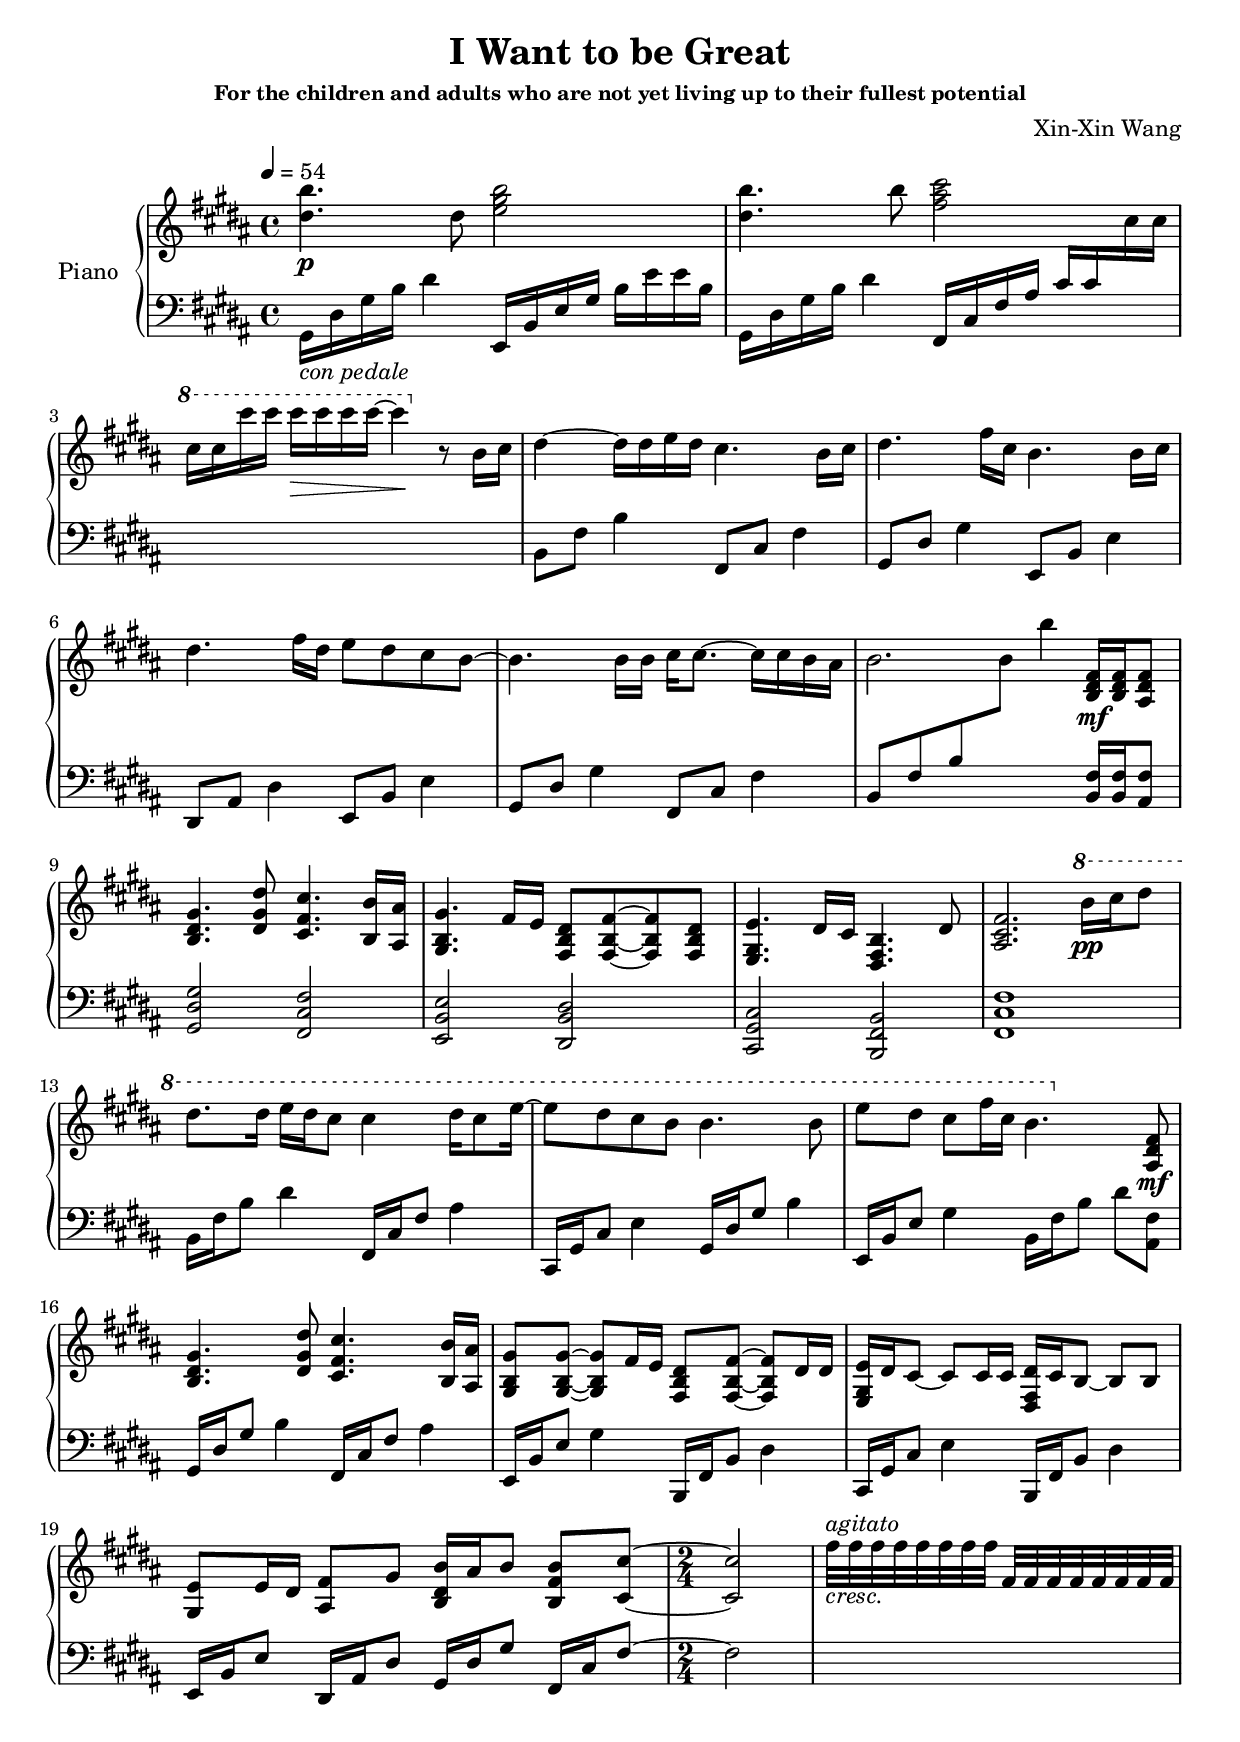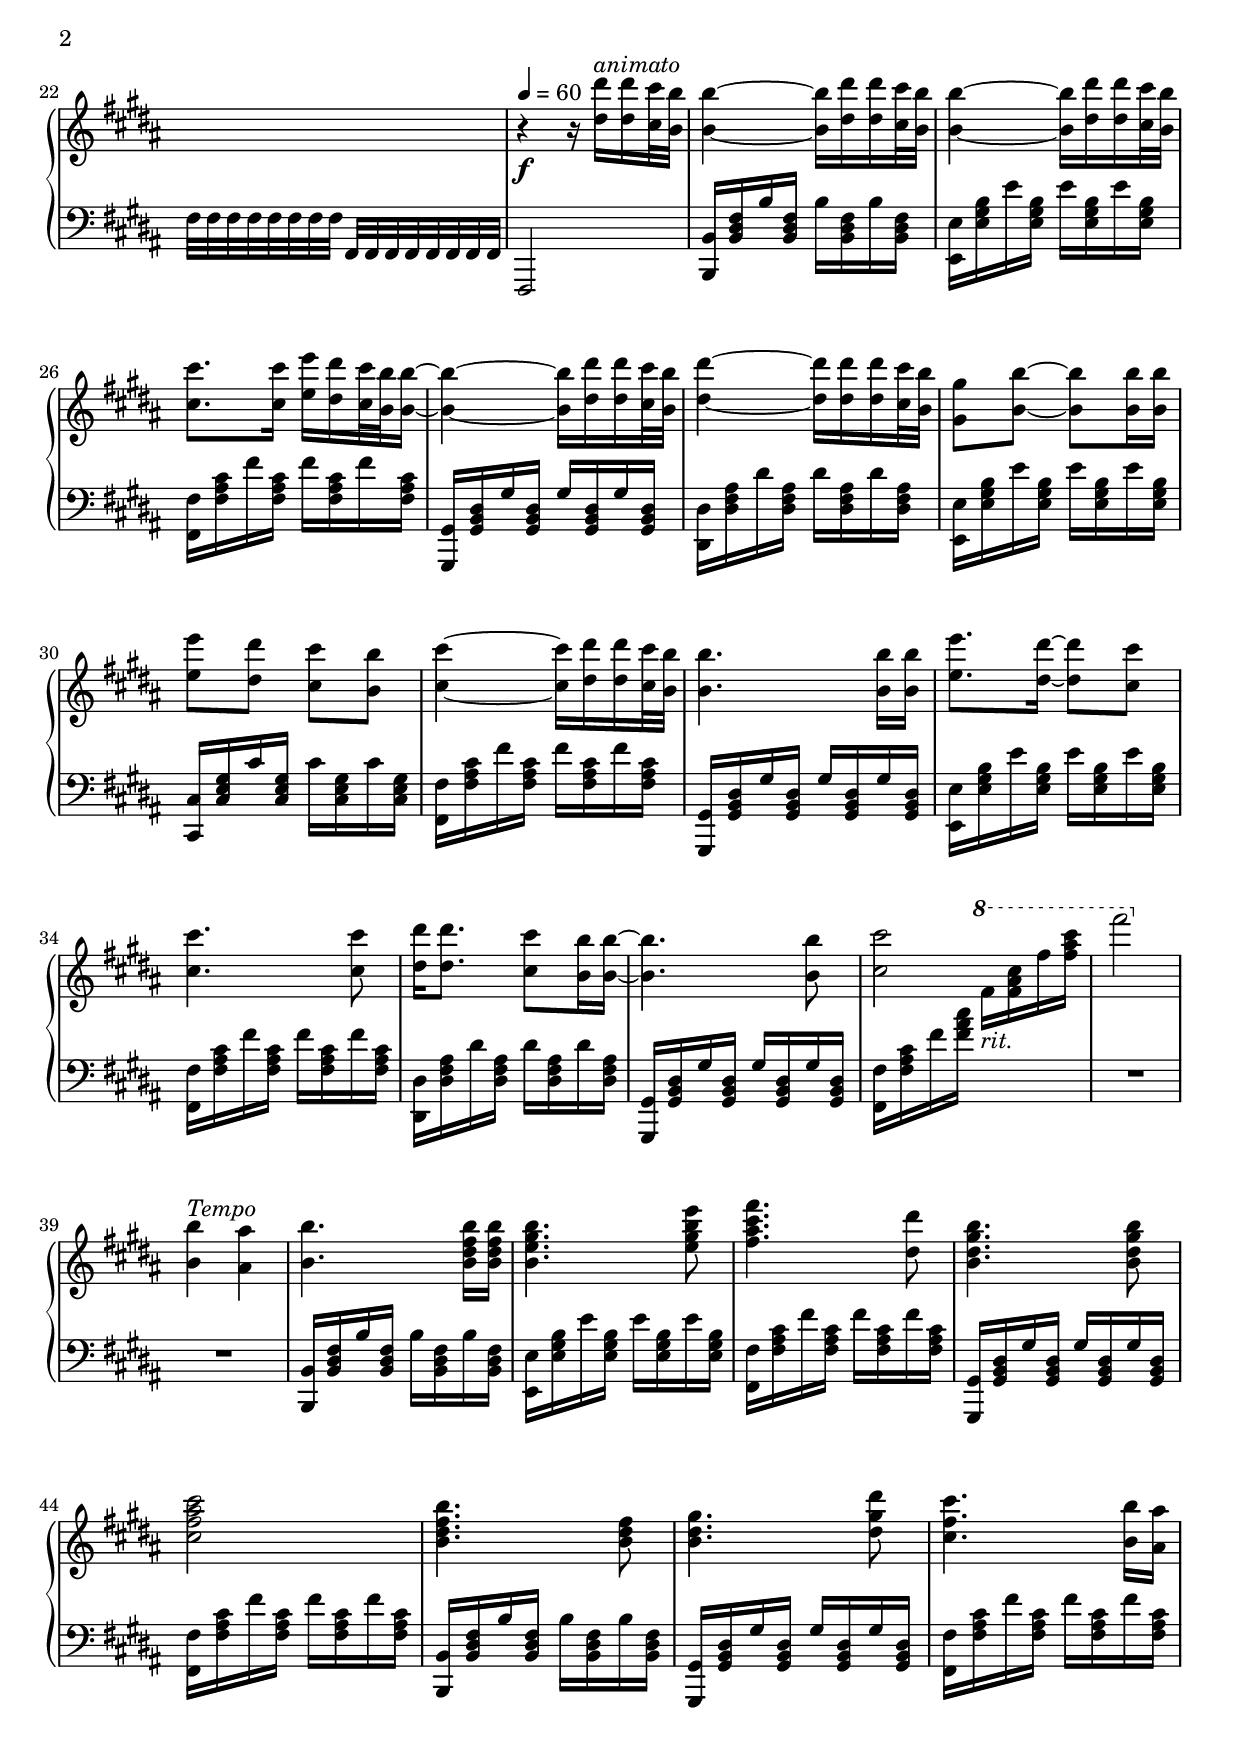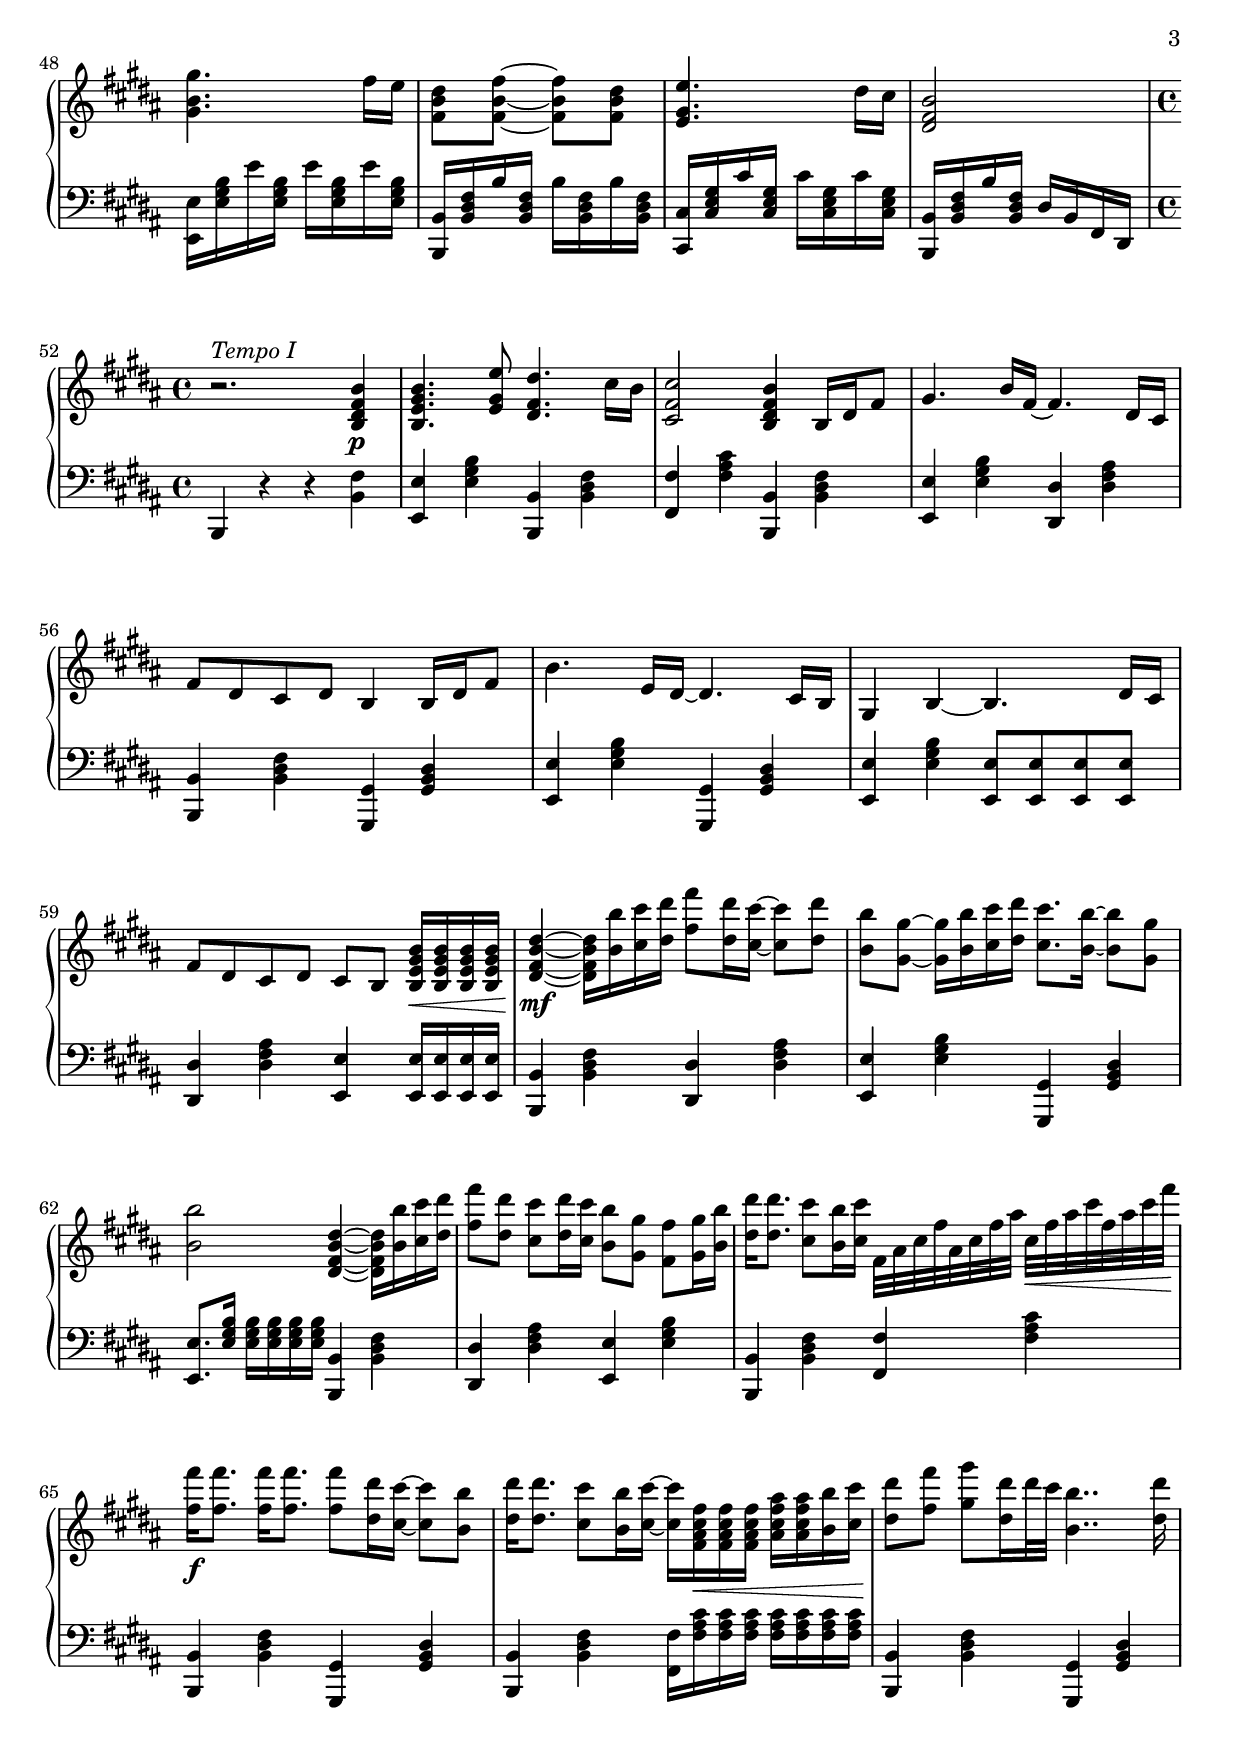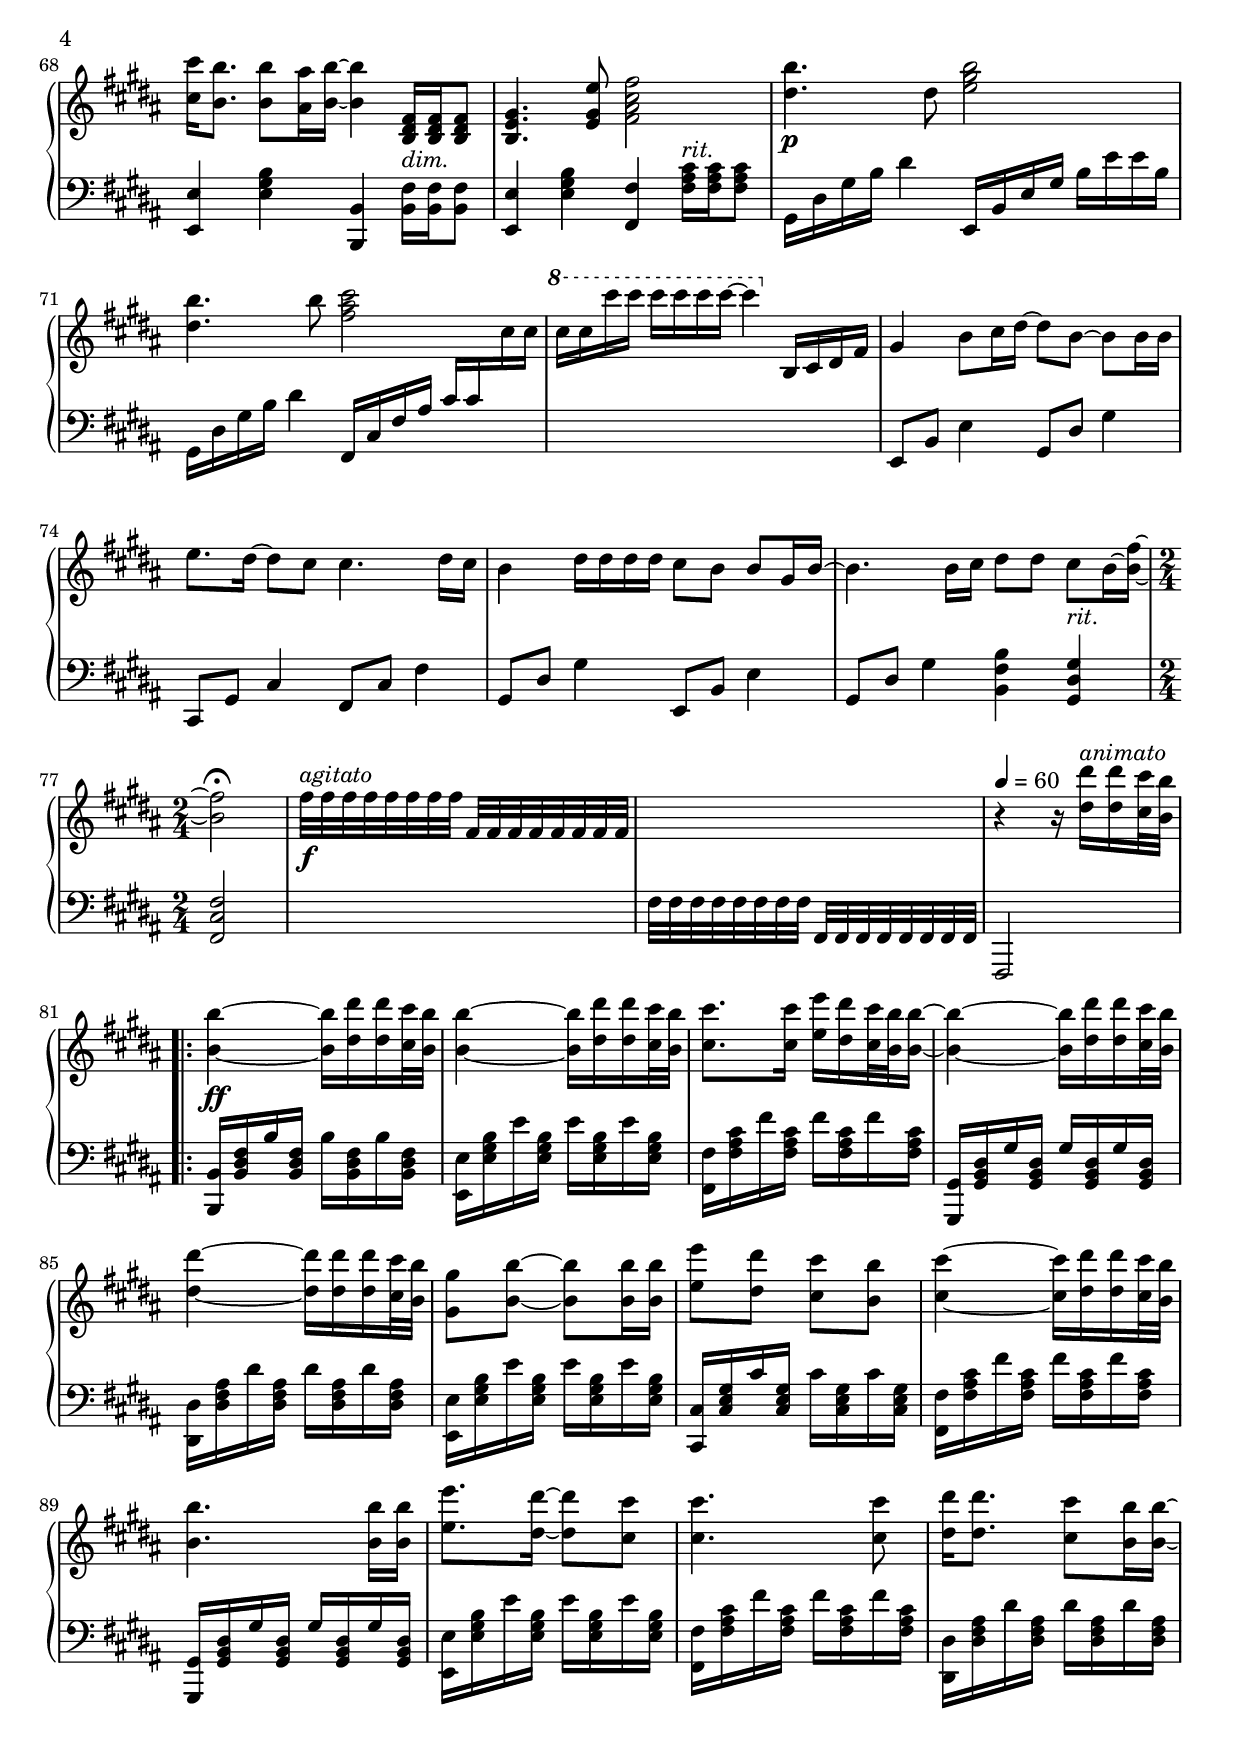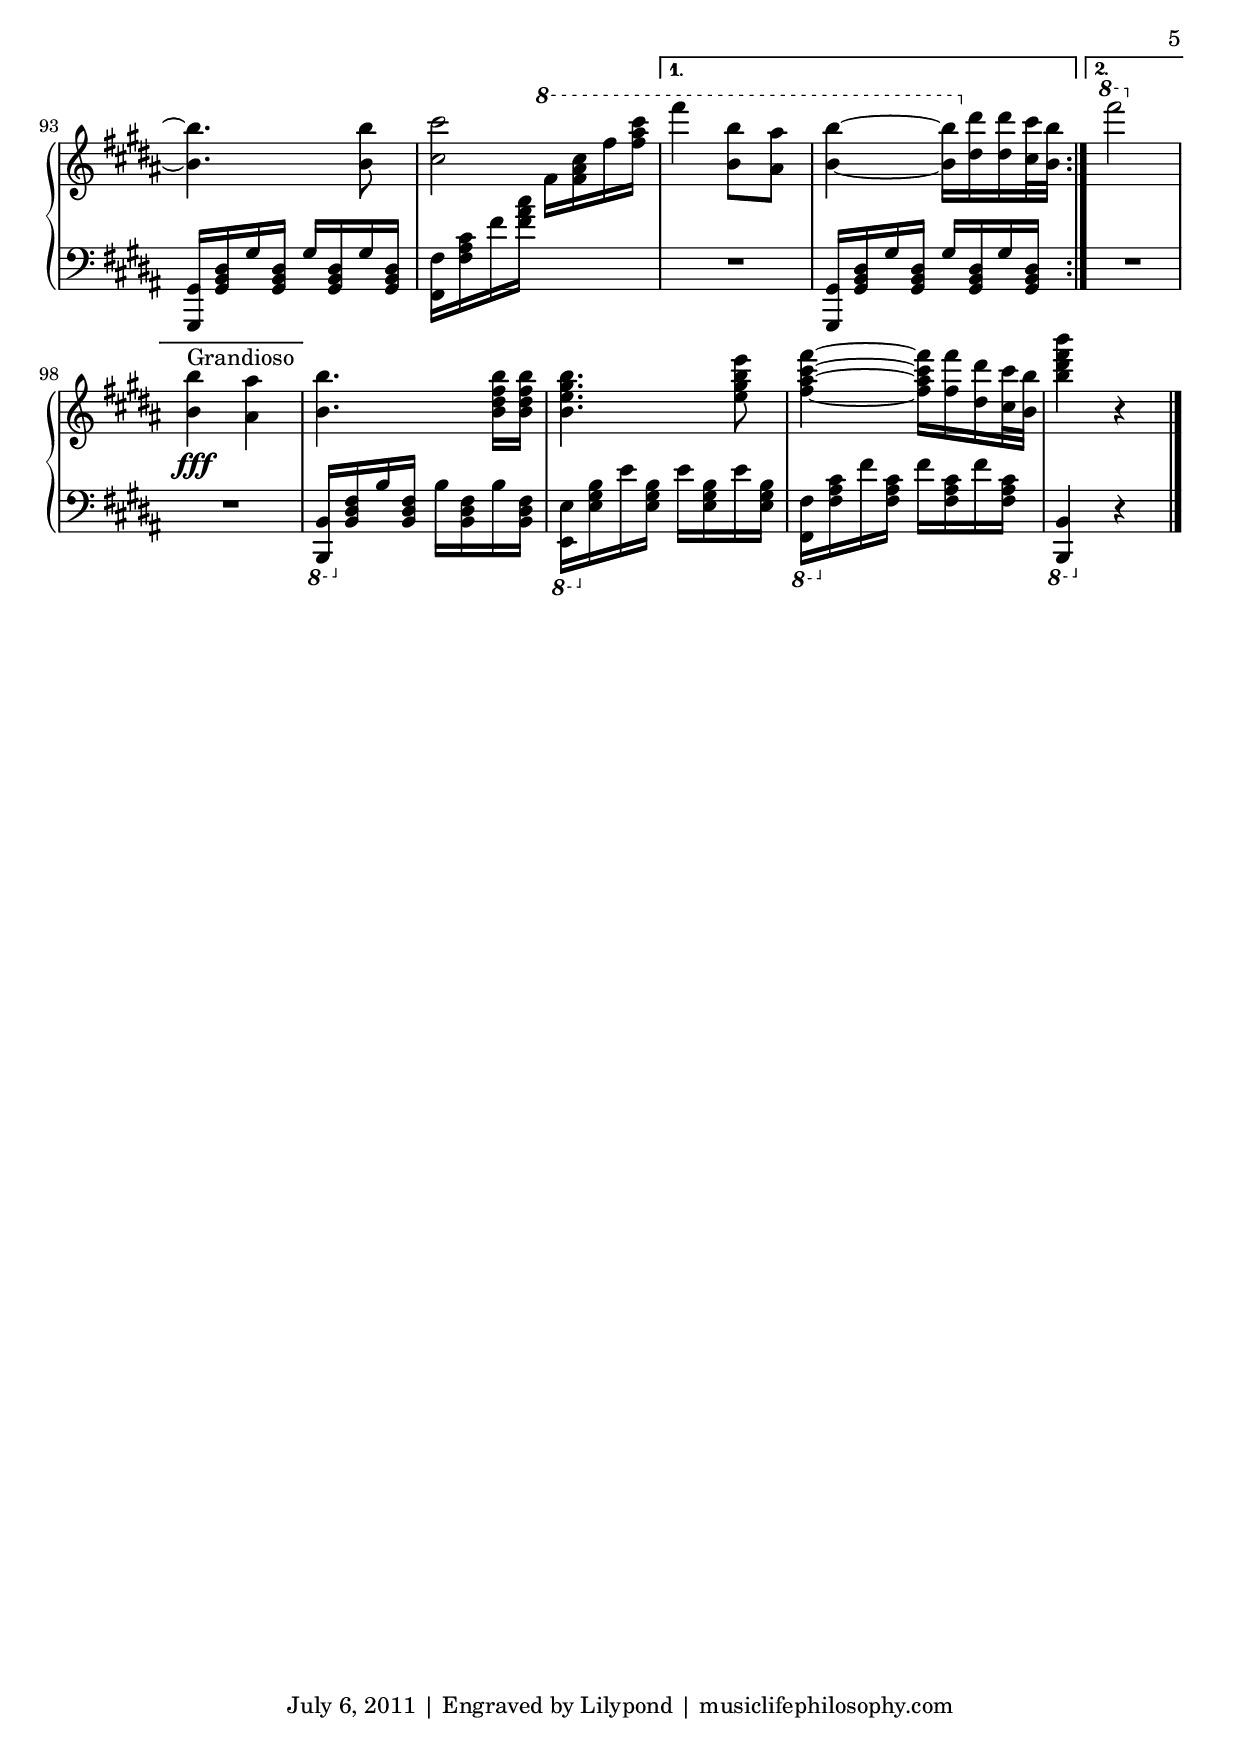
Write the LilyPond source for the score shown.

\version "2.14.2"
\include "english.ly"
\header {
  title = "I Want to be Great"
  subsubtitle = "For the children and adults who are not yet living up to their fullest potential"
  composer = "Xin-Xin Wang"
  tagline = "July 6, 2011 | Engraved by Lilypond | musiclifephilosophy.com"
}

pedale = \markup {\italic "con pedale"}
agitato = \markup {\italic "agitato"}
cres = \markup {\italic "cresc."}
animato = \markup {\italic "animato"}
tempoi = \markup {\italic "Tempo"}
rit = \markup {\italic "rit."}
tempoI = \markup {\italic "Tempo I"}
dim = \markup {\italic "dim."}
grandioso = \markup {"Grandioso"}

upper = \relative c'' {
  \tempo 4 = 54
  \key b \major
  <ds b'>4.\p ds8 <e gs b>2
  <ds b'>4. b'8 <fs as cs>2
  s2. r8 b,16 cs
  
  ds4~ds16 ds e ds cs4. b16 cs % Following the follower
  ds4. fs16 cs b4. b16 cs
  ds4. fs16 ds e8 ds cs b~
  b4. b16 b cs16 cs8.~cs16 cs b as
  b2. <b, ds fs>16\mf <b ds fs> <as ds fs>8
  
  <b ds gs>4. <ds gs ds'>8 <cs fs cs'>4. <b b'>16 <as as'>
  <gs b gs'>4. fs'16 e <fs, b ds>8 <fs b fs'>~<fs b fs'> <fs b ds>
  <e gs e'>4. ds'16 cs <ds, fs b>4. ds'8
  <as cs fs>2. \ottava #1 b''16\pp cs ds8
  
  ds8. ds16 e ds cs8 cs4 ds16 cs8 e16~ % Now I can see
  e8 ds cs b b4. b8
  e8 ds cs fs16 cs b4. \ottava #0 <as,, ds fs>8\mf
  <b ds gs>4. <ds gs ds'>8 <cs fs cs'>4. <b b'>16 <as as'>
  <gs b gs'>8 <gs b gs'>8~<gs b gs'>8 fs'16 e <fs, b ds>8 <fs b fs'>~<fs b fs'> ds'16 ds
  <e, gs e'> ds' cs8~cs cs16 cs <ds, fs ds'> cs' b8~b b
  <gs e'> e'16 ds <as fs'>8 gs' <b, ds b'>16 as' b8 <b, fs' b> <cs cs'>~
  \time 2/4
  <cs cs'>2
  
  fs'32^\agitato_\cres fs fs fs fs fs fs fs fs, fs fs fs fs fs fs fs
  \change Staff = "down" fs, fs fs fs fs fs fs fs fs, fs fs fs fs fs fs fs
  \change Staff = "up" \tempo 4 = 60 r4\f r16 <ds''' ds'>^\animato <ds ds'> <cs cs'>32 <b b'>
  
  <b b'>4~<b b'>16 <ds ds'> <ds ds'> <cs cs'>32 <b b'> % I want to be great
  <b b'>4~<b b'>16 <ds ds'> <ds ds'> <cs cs'>32 <b b'>
  <cs cs'>8. <cs cs'>16 <e e'> <ds ds'> <cs cs'>32 <b b'> <b b'>16~
  <b b'>4~<b b'>16 <ds ds'> <ds ds'> <cs cs'>32 <b b'>
  <ds ds'>4~<ds ds'>16 <ds ds'> <ds ds'> <cs cs'>32 <b b'>
  <gs gs'>8 <b b'>~<b b'> <b b'>16 <b b'>
  <e e'>8 <ds ds'> <cs cs'> <b b'>
  <cs cs'>4~<cs cs'>16 <ds ds'> <ds ds'> <cs cs'>32 <b b'>
  <b b'>4. <b b'>16 <b b'>
  <e e'>8. <ds ds'>16~<ds ds'>8 <cs cs'>
  <cs cs'>4. <cs cs'>8
  <ds ds'>16 <ds ds'>8. <cs cs'>8 <b b'>16 <b b'>~
  <b b'>4. <b b'>8
  <cs cs'>2
  fs''2 \ottava #0
  <b,,, b'>4^\tempoi <as as'>
  <b b'>4. <b ds fs b>16 <b ds fs b>
  
  <b e gs b>4. <e gs b e>8
  <fs as cs fs>4. <ds ds'>8
  <b ds gs b>4. <b ds gs b>8
  <cs fs as cs>2
  <b ds fs b>4. <b ds fs>8
  <b ds gs>4. <ds gs ds'>8
  <cs fs cs'>4. <b b'>16 <as as'>
  <gs b gs'>4. fs'16 e 
  <fs, b ds>8 <fs b fs'>~<fs b fs'> <fs b ds>
  <e gs e'>4. ds'16 cs 
  <ds, fs b>2
  
  \time 4/4
  r2.^\tempoI <b ds fs b>4\p
  <b e gs b>4. <e gs e'>8 <ds fs ds'>4. cs'16 b
  <cs, fs cs'>2 <b ds fs b>4 b16 ds fs8
  
  gs4. b16 fs~fs4. ds16 cs % I want to change
  fs8 ds cs ds b4 b16 ds fs8
  b4. e,16 ds~ds4. cs16 b
  gs4 b~b4. ds16 cs
  fs8 ds cs ds cs b <b e gs b>16\< <b e gs b> <b e gs b> <b e gs b>
  
  
  <ds fs b ds>4\mf~<ds fs b ds>16 <b' b'> <cs cs'> <ds ds'> <fs fs'>8 <ds ds'>16 <cs cs'>~<cs cs'>8 <ds ds'> % I will live a life
  <b b'> <gs gs'>~<gs gs'>16 <b b'> <cs cs'> <ds ds'> <cs cs'>8. <b b'>16~<b b'>8 <gs gs'>
  <b b'>2 <ds, fs b ds>4~<ds fs b ds>16 <b' b'> <cs cs'> <ds ds'>
  <fs fs'>8 <ds ds'> <cs cs'> <ds ds'>16 <cs cs'> <b b'>8 <gs gs'> <fs fs'> <gs gs'>16 <b b'>
  <ds ds'>16 <ds ds'>8. <cs cs'>8 <b b'>16 <cs cs'> fs,32 as cs fs as, cs fs as cs,\< fs as cs fs, as cs fs
  
  <fs, fs'>16\f <fs fs'>8. <fs fs'>16 <fs fs'>8. <fs fs'>8 <ds ds'>16 <cs cs'>~<cs cs'>8 <b b'> % Exploring, dreaming
  <ds ds'>16 <ds ds'>8. <cs cs'>8 <b b'>16 <cs cs'>~<cs cs'> <fs, as cs fs>\< <fs as cs fs> <fs as cs fs> <as cs fs as> <as cs fs as> <b b'> <cs cs'>
  <ds ds'>8\! <fs fs'> <gs gs'> <ds ds'>16 ds'32 cs <b, b'>4.. <ds ds'>16
  <cs cs'> <b b'>8. <b b'>8 <as as'>16 <b b'>~<b b'>4 <b, ds fs>16_\dim <b ds fs> <b ds fs>8
  
  <b e gs>4. <e gs e'>8 <fs as cs fs>2
  
  <ds' b'>4.\p ds8 <e gs b>2
  <ds b'>4. b'8 <fs as cs>2
  s2. b,,16 cs ds fs
  
  gs4 b8 cs16 ds~ds8 b~b b16 b % I want to resolve
  e8. ds16~ds8 cs cs4. ds16 cs b4 ds16 ds ds ds cs8 b b gs16 b~
  b4. b16 cs ds8 ds cs_\rit b16~<b fs'>~
  \time 2/4
  <b fs'>2\fermata
  
  fs'32\f^\agitato fs fs fs fs fs fs fs fs, fs fs fs fs fs fs fs
  \change Staff = "down" fs, fs fs fs fs fs fs fs fs, fs fs fs fs fs fs fs
  \change Staff = "up" \tempo 4 = 60 r4 r16 <ds''' ds'>^\animato <ds ds'> <cs cs'>32 <b b'>
  
  \repeat volta 2 {
    <b b'>4\ff~<b b'>16 <ds ds'> <ds ds'> <cs cs'>32 <b b'> % I want to be great
    <b b'>4~<b b'>16 <ds ds'> <ds ds'> <cs cs'>32 <b b'>
    <cs cs'>8. <cs cs'>16 <e e'> <ds ds'> <cs cs'>32 <b b'> <b b'>16~
    <b b'>4~<b b'>16 <ds ds'> <ds ds'> <cs cs'>32 <b b'>
    <ds ds'>4~<ds ds'>16 <ds ds'> <ds ds'> <cs cs'>32 <b b'>
    <gs gs'>8 <b b'>~<b b'> <b b'>16 <b b'>
    <e e'>8 <ds ds'> <cs cs'> <b b'>
    <cs cs'>4~<cs cs'>16 <ds ds'> <ds ds'> <cs cs'>32 <b b'>
    <b b'>4. <b b'>16 <b b'>
    <e e'>8. <ds ds'>16~<ds ds'>8 <cs cs'>
    <cs cs'>4. <cs cs'>8
    <ds ds'>16 <ds ds'>8. <cs cs'>8 <b b'>16 <b b'>~
    <b b'>4. <b b'>8
    <cs cs'>2
  }
  \alternative {
    {
      fs''4 <b,, b'>8 <as as'>
      <b b'>4~<b b'>16 \ottava #0 <ds, ds'> <ds ds'> <cs cs'>32 <b b'>
    }
    {
      \ottava #1 fs'''2 \ottava #0
      <b,,, b'>4\fff^\grandioso <as as'>
    }
  }
  <b b'>4. <b ds fs b>16 <b ds fs b>
  
  <b e gs b>4. <e gs b e>8
  <fs as cs fs>4~<fs as cs fs>16 <fs fs'> <ds ds'> <cs cs'>32 <b b'>
  
  <b' ds fs b>4 r4
  
  \bar "|."
}

lower = \relative c {
  \clef bass
  \key b \major
  gs16_\pedale ds' gs b ds4 e,,16 b' e gs b e e b
  gs,16 ds' gs b ds4 fs,,16 cs' fs as cs cs \change Staff = "up" cs' cs
  \ottava #1 cs' cs cs' cs cs\> cs cs cs~cs4\! \ottava #0 s4
  \change Staff = "down"
  
  b,,,,8 fs' b4 fs,8 cs' fs4 % Following the follower
  gs,8 ds' gs4 e,8 b' e4
  ds,8 as' ds4 e,8 b' e4
  gs,8 ds' gs4 fs,8 cs' fs4
  b,8 fs' b \change Staff = "up" b' b'4 \change Staff = "down" <b,,, fs'>16 <b fs'> <as fs'>8
  
  <gs ds' gs>2 <fs cs' fs>
  <e b' e> <ds b' ds>
  <cs gs' cs> <b fs' b>
  <fs' cs' fs>1
  
  b16 fs' b8 ds4 fs,,16 cs' fs8 as4 % Now I can see
  cs,,16 gs' cs8 e4 gs,16 ds' gs8 b4
  e,,16 b' e8 gs4 b,16 fs' b8 ds <as, fs'>
  gs16 ds' gs8 b4 fs,16 cs' fs8 as4
  e,16 b' e8 gs4 b,,16 fs' b8 ds4
  cs,16 gs' cs8 e4 b,16 fs' b8 ds4
  e,16 b' e8 ds,16 as' ds8 gs,16 ds' gs8 fs,16 cs' fs8~
  \time 2/4
  fs2
  
  s2
  s2
  fs,,2
  
  <b b'>16 <b' ds fs> b' <b, ds fs> b' <b, ds fs> b' <b, ds fs> % I want to be great
  <e, e'> <e' gs b> e' <e, gs b> e' <e, gs b> e' <e, gs b>
  <fs, fs'> <fs' as cs> fs' <fs, as cs> fs' <fs, as cs> fs' <fs, as cs>
  <gs,, gs'> <gs' b ds> gs' <gs, b ds> gs' <gs, b ds> gs' <gs, b ds>
  <ds ds'> <ds' fs as> ds' <ds, fs as> ds' <ds, fs as> ds' <ds, fs as>
  <e, e'> <e' gs b> e' <e, gs b> e' <e, gs b> e' <e, gs b>
  <cs, cs'> <cs' e gs> cs' <cs, e gs> cs' <cs, e gs> cs' <cs, e gs>
  <fs, fs'> <fs' as cs> fs' <fs, as cs> fs' <fs, as cs> fs' <fs, as cs>
  <gs,, gs'> <gs' b ds> gs' <gs, b ds> gs' <gs, b ds> gs' <gs, b ds>
  <e e'> <e' gs b> e' <e, gs b> e' <e, gs b> e' <e, gs b>
  <fs, fs'> <fs' as cs> fs' <fs, as cs> fs' <fs, as cs> fs' <fs, as cs>
  <ds, ds'> <ds' fs as> ds' <ds, fs as> ds' <ds, fs as> ds' <ds, fs as>
  <gs,, gs'> <gs' b ds> gs' <gs, b ds> gs' <gs, b ds> gs' <gs, b ds>
  <fs fs'> <fs' as cs> fs' <fs as cs> \change Staff = "up" \ottava #1 fs'_\rit <fs as cs> fs' <fs as cs>
  \change Staff = "down" R1*2/4
  R1*2/4
  <b,,,,, b'>16 <b' ds fs> b' <b, ds fs> b' <b, ds fs> b' <b, ds fs>
  
  <e, e'> <e' gs b> e' <e, gs b> e' <e, gs b> e' <e, gs b>
  <fs, fs'> <fs' as cs> fs' <fs, as cs> fs' <fs, as cs> fs' <fs, as cs>
  <gs,, gs'> <gs' b ds> gs' <gs, b ds> gs' <gs, b ds> gs' <gs, b ds>
  <fs fs'> <fs' as cs> fs' <fs, as cs> fs' <fs, as cs> fs' <fs, as cs>
  <b,, b'> <b' ds fs> b' <b, ds fs> b' <b, ds fs> b' <b, ds fs>
  <gs, gs'> <gs' b ds> gs' <gs, b ds> gs' <gs, b ds> gs' <gs, b ds>
  <fs fs'> <fs' as cs> fs' <fs, as cs> fs' <fs, as cs> fs' <fs, as cs>
  <e, e'> <e' gs b> e' <e, gs b> e' <e, gs b> e' <e, gs b>
  <b, b'> <b' ds fs> b' <b, ds fs> b' <b, ds fs> b' <b, ds fs>
  <cs, cs'> <cs' e gs> cs' <cs, e gs> cs' <cs, e gs> cs' <cs, e gs>
  <b, b'> <b' ds fs> b' <b, ds fs> ds b fs ds
  
  \time 4/4
  b4 r r <b' fs'>
  <e, e'> <e' gs b> <b, b'> <b' ds fs>
  <fs fs'> <fs' as cs> <b,, b'> <b' ds fs>
  
  <e, e'> <e' gs b> <ds, ds'> <ds' fs as> % I want to change
  <b, b'> <b' ds fs> <gs, gs'> <gs' b ds>
  <e e'> <e' gs b> <gs,, gs'> <gs' b ds>
  <e e'> <e' gs b> <e, e'>8 <e e'> <e e'> <e e'>
  <ds ds'>4 <ds' fs as> <e, e'> <e e'>16 <e e'> <e e'> <e e'>
  
  <b b'>4 <b' ds fs> <ds, ds'> <ds' fs as> % I will live a life
  <e, e'> <e' gs b> <gs,, gs'> <gs' b ds>
  <e e'>8. <e' gs b>16 <e gs b> <e gs b> <e gs b> <e gs b> <b, b'>4 <b' ds fs>
  <ds, ds'> <ds' fs as> <e, e'> <e' gs b>
  <b, b'> <b' ds fs> <fs fs'> <fs' as cs>
  
  <b,, b'> <b' ds fs> <gs, gs'> <gs' b ds> % Exploring, dreaming
  <b, b'> <b' ds fs> <fs fs'>16 <fs' as cs> <fs as cs> <fs as cs> <fs as cs> <fs as cs> <fs as cs> <fs as cs>
  <b,, b'>4 <b' ds fs> <gs, gs'> <gs' b ds>
  <e e'> <e' gs b> <b, b'> <b' fs'>16 <b fs'> <b fs'>8
  
  <e, e'>4 <e' gs b> <fs, fs'> <fs' as cs>16^\rit <fs as cs> <fs as cs>8
  
  gs,16 ds' gs b ds4 e,,16 b' e gs b e e b
  gs,16 ds' gs b ds4 fs,,16 cs' fs as cs cs \change Staff = "up" cs' cs
  \ottava #1 cs' cs cs' cs cs cs cs cs~cs4 \ottava #0 s4
  \change Staff = "down"
  
  e,,,,,8 b' e4 gs,8 ds' gs4 % I want to resolve
  cs,,8 gs' cs4 fs,8 cs' fs4
  gs,8 ds' gs4 e,8 b' e4
  gs,8 ds' gs4 <b, fs' b> <gs ds' gs>
  \time 2/4
  <fs cs' fs>2
  
  s2
  s2
  fs,2
  
  \repeat volta 2 {
    <b b'>16 <b' ds fs> b' <b, ds fs> b' <b, ds fs> b' <b, ds fs> % I want to be great
    <e, e'> <e' gs b> e' <e, gs b> e' <e, gs b> e' <e, gs b>
    <fs, fs'> <fs' as cs> fs' <fs, as cs> fs' <fs, as cs> fs' <fs, as cs>
    <gs,, gs'> <gs' b ds> gs' <gs, b ds> gs' <gs, b ds> gs' <gs, b ds>
    <ds ds'> <ds' fs as> ds' <ds, fs as> ds' <ds, fs as> ds' <ds, fs as>
    <e, e'> <e' gs b> e' <e, gs b> e' <e, gs b> e' <e, gs b>
    <cs, cs'> <cs' e gs> cs' <cs, e gs> cs' <cs, e gs> cs' <cs, e gs>
    <fs, fs'> <fs' as cs> fs' <fs, as cs> fs' <fs, as cs> fs' <fs, as cs>
    <gs,, gs'> <gs' b ds> gs' <gs, b ds> gs' <gs, b ds> gs' <gs, b ds>
    <e e'> <e' gs b> e' <e, gs b> e' <e, gs b> e' <e, gs b>
    <fs, fs'> <fs' as cs> fs' <fs, as cs> fs' <fs, as cs> fs' <fs, as cs>
    <ds, ds'> <ds' fs as> ds' <ds, fs as> ds' <ds, fs as> ds' <ds, fs as>
    <gs,, gs'> <gs' b ds> gs' <gs, b ds> gs' <gs, b ds> gs' <gs, b ds>
    <fs fs'> <fs' as cs> fs' <fs as cs> \change Staff = "up" \ottava #1 fs' <fs as cs> fs' <fs as cs>
  }
  \alternative {
    {
      \change Staff = "down" R1*2/4
      <gs,,,,, gs'>16 <gs' b ds> gs' <gs, b ds> gs' <gs, b ds> gs' <gs, b ds>
    }
    {
      \change Staff = "down" R1*2/4
      R1*2/4
    }
  }
  \ottava #-1 <b,, b'>16 \ottava #0 <b'' ds fs> b' <b, ds fs> b' <b, ds fs> b' <b, ds fs>
  
  \ottava #-1 <e,, e'> \ottava #0 <e'' gs b> e' <e, gs b> e' <e, gs b> e' <e, gs b>
  \ottava #-1 <fs,, fs'> \ottava #0 <fs'' as cs> fs' <fs, as cs> fs' <fs, as cs> fs' <fs, as cs>
  
  \ottava #-1 <b,,, b'>4 \ottava #0 r4
  
  \bar "|."
}

\score {
  <<
    \new PianoStaff <<
      \set PianoStaff.instrumentName = "Piano"
      #(set-accidental-style 'piano-cautionary)
      \new Staff = "up" \upper
      \new Staff = "down" \lower
    >>
  >>
  \layout {}
}

\score {
  <<
    \new PianoStaff <<
      \set PianoStaff.instrumentName = "Piano"
      #(set-accidental-style 'piano-cautionary)
      \new Staff = "up" \unfoldRepeats \upper
      \new Staff = "down" \unfoldRepeats \lower
    >>
  >>
  \midi {
    \context {
      \Staff
      \remove "Staff_performer"
    }
    \context {
      \Voice
      \consists "Staff_performer"
      \remove "Dynamic_performer"
    }
  }
}

